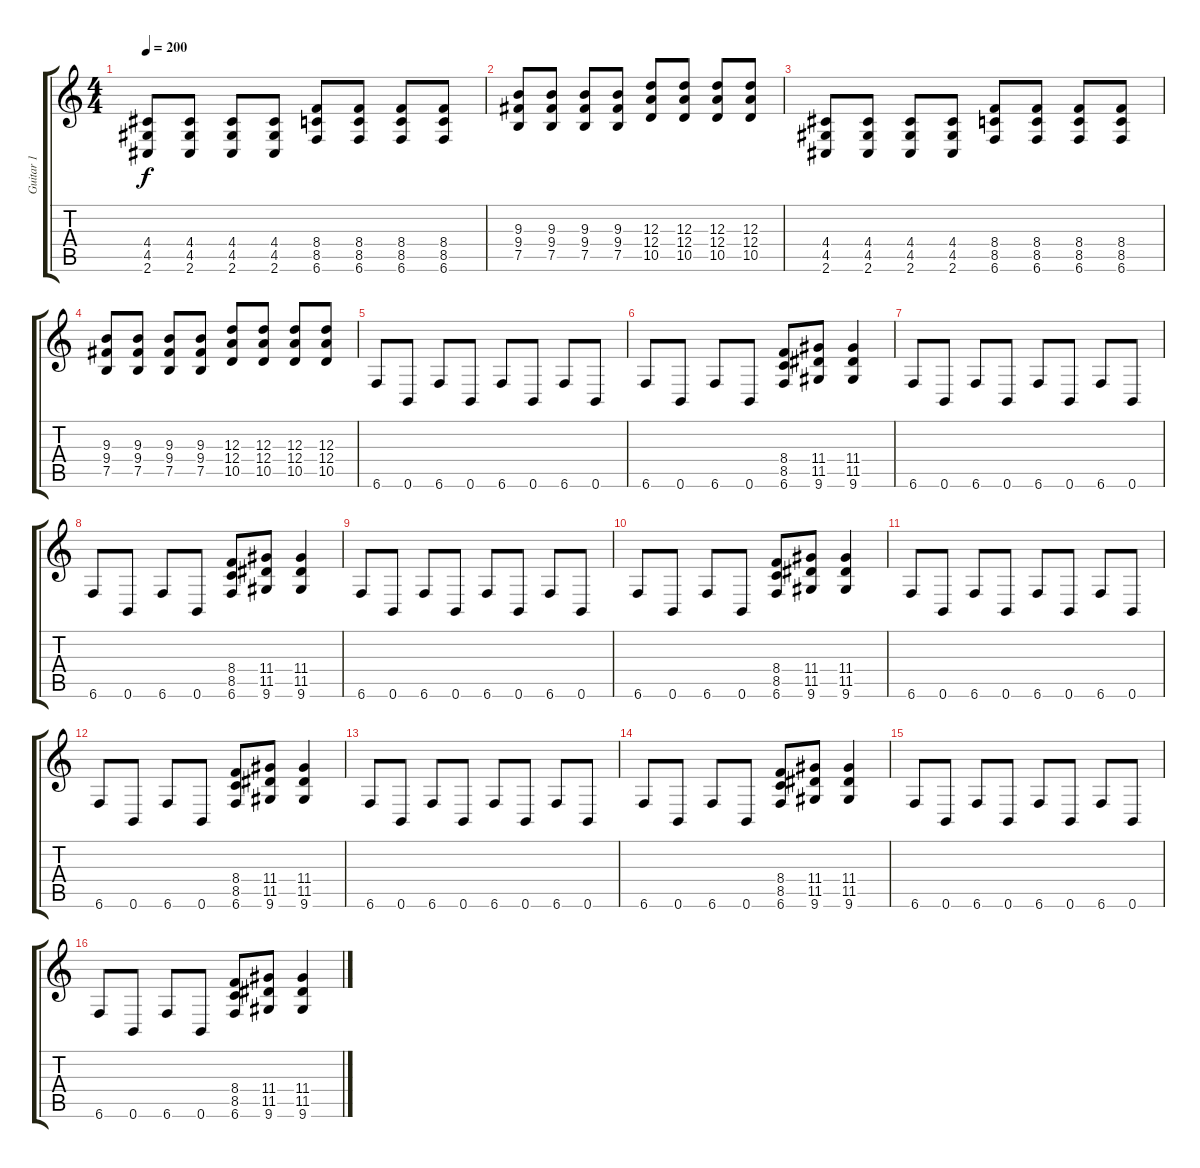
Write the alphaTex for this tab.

\track ("Guitar 1" "Guitar 1") {instrument overdrivenguitar}
\staff {score tabs}
\tuning (B3 Gb3 D3 A2 E2 B1) {hide}
\ts (4 4)
\tempo 200
\clef g2
\ks c
(4.4 4.5 2.6).8{dy f} (4.4 4.5 2.6).8 (4.4 4.5 2.6).8 (4.4 4.5 2.6).8 (8.4 8.5 6.6).8 (8.4 8.5 6.6).8 (8.4 8.5 6.6).8 (8.4 8.5 6.6).8 |
(9.3 9.4 7.5).8 (9.3 9.4 7.5).8 (9.3 9.4 7.5).8 (9.3 9.4 7.5).8 (12.3 12.4 10.5).8 (12.3 12.4 10.5).8 (12.3 12.4 10.5).8 (12.3 12.4 10.5).8 |
(4.4 4.5 2.6).8 (4.4 4.5 2.6).8 (4.4 4.5 2.6).8 (4.4 4.5 2.6).8 (8.4 8.5 6.6).8 (8.4 8.5 6.6).8 (8.4 8.5 6.6).8 (8.4 8.5 6.6).8 |
(9.3 9.4 7.5).8 (9.3 9.4 7.5).8 (9.3 9.4 7.5).8 (9.3 9.4 7.5).8 (12.3 12.4 10.5).8 (12.3 12.4 10.5).8 (12.3 12.4 10.5).8 (12.3 12.4 10.5).8 |
6.6.8 0.6.8 6.6.8 0.6.8 6.6.8 0.6.8 6.6.8 0.6.8 |
6.6.8 0.6.8 6.6.8 0.6.8 (8.4 8.5 6.6).8 (11.4 11.5 9.6).8 (11.4 11.5 9.6).4 |
6.6.8 0.6.8 6.6.8 0.6.8 6.6.8 0.6.8 6.6.8 0.6.8 |
6.6.8 0.6.8 6.6.8 0.6.8 (8.4 8.5 6.6).8 (11.4 11.5 9.6).8 (11.4 11.5 9.6).4 |
6.6.8 0.6.8 6.6.8 0.6.8 6.6.8 0.6.8 6.6.8 0.6.8 |
6.6.8 0.6.8 6.6.8 0.6.8 (8.4 8.5 6.6).8 (11.4 11.5 9.6).8 (11.4 11.5 9.6).4 |
6.6.8 0.6.8 6.6.8 0.6.8 6.6.8 0.6.8 6.6.8 0.6.8 |
6.6.8 0.6.8 6.6.8 0.6.8 (8.4 8.5 6.6).8 (11.4 11.5 9.6).8 (11.4 11.5 9.6).4 |
6.6.8 0.6.8 6.6.8 0.6.8 6.6.8 0.6.8 6.6.8 0.6.8 |
6.6.8 0.6.8 6.6.8 0.6.8 (8.4 8.5 6.6).8 (11.4 11.5 9.6).8 (11.4 11.5 9.6).4 |
6.6.8 0.6.8 6.6.8 0.6.8 6.6.8 0.6.8 6.6.8 0.6.8 |
6.6.8 0.6.8 6.6.8 0.6.8 (8.4 8.5 6.6).8 (11.4 11.5 9.6).8 (11.4 11.5 9.6).4
